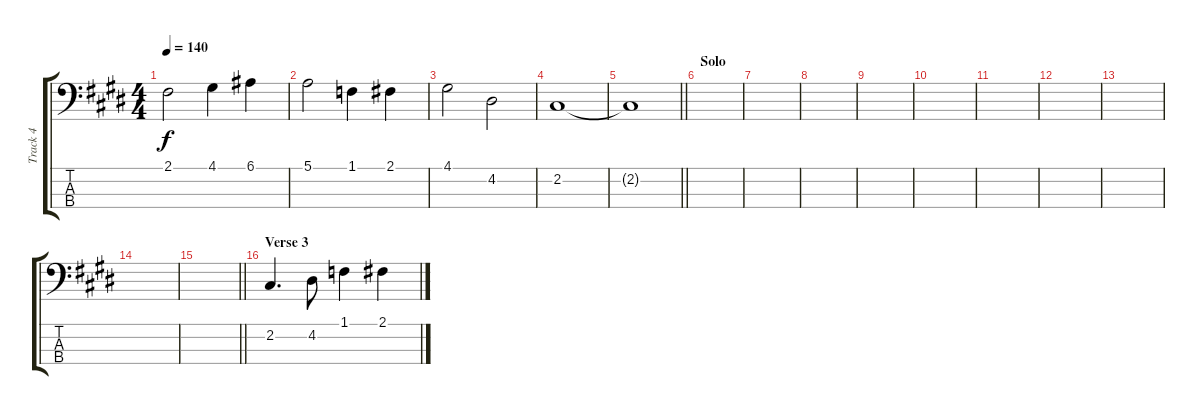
\track ("Track 4" "Track 4") {instrument electricbasspick}
\staff {score tabs}
\tuning (E2 B1 Gb1 Db1) {hide}
\ts (4 4)
\tempo 140
\clef f4
\ks e
2.1.2{dy f} 4.1.4 6.1.4 |
5.1.2 1.1.4 2.1.4 |
4.1.2 4.2.2 |
2.2.1 |
\barLineRight lightlight
2.2{t}.1 |
\section ("" "Solo")
|
|
|
|
|
|
|
|
|
\barLineRight lightlight
|
\section ("" "Verse 3")
2.2.4{d} 4.2.8 1.1.4 2.1.4
